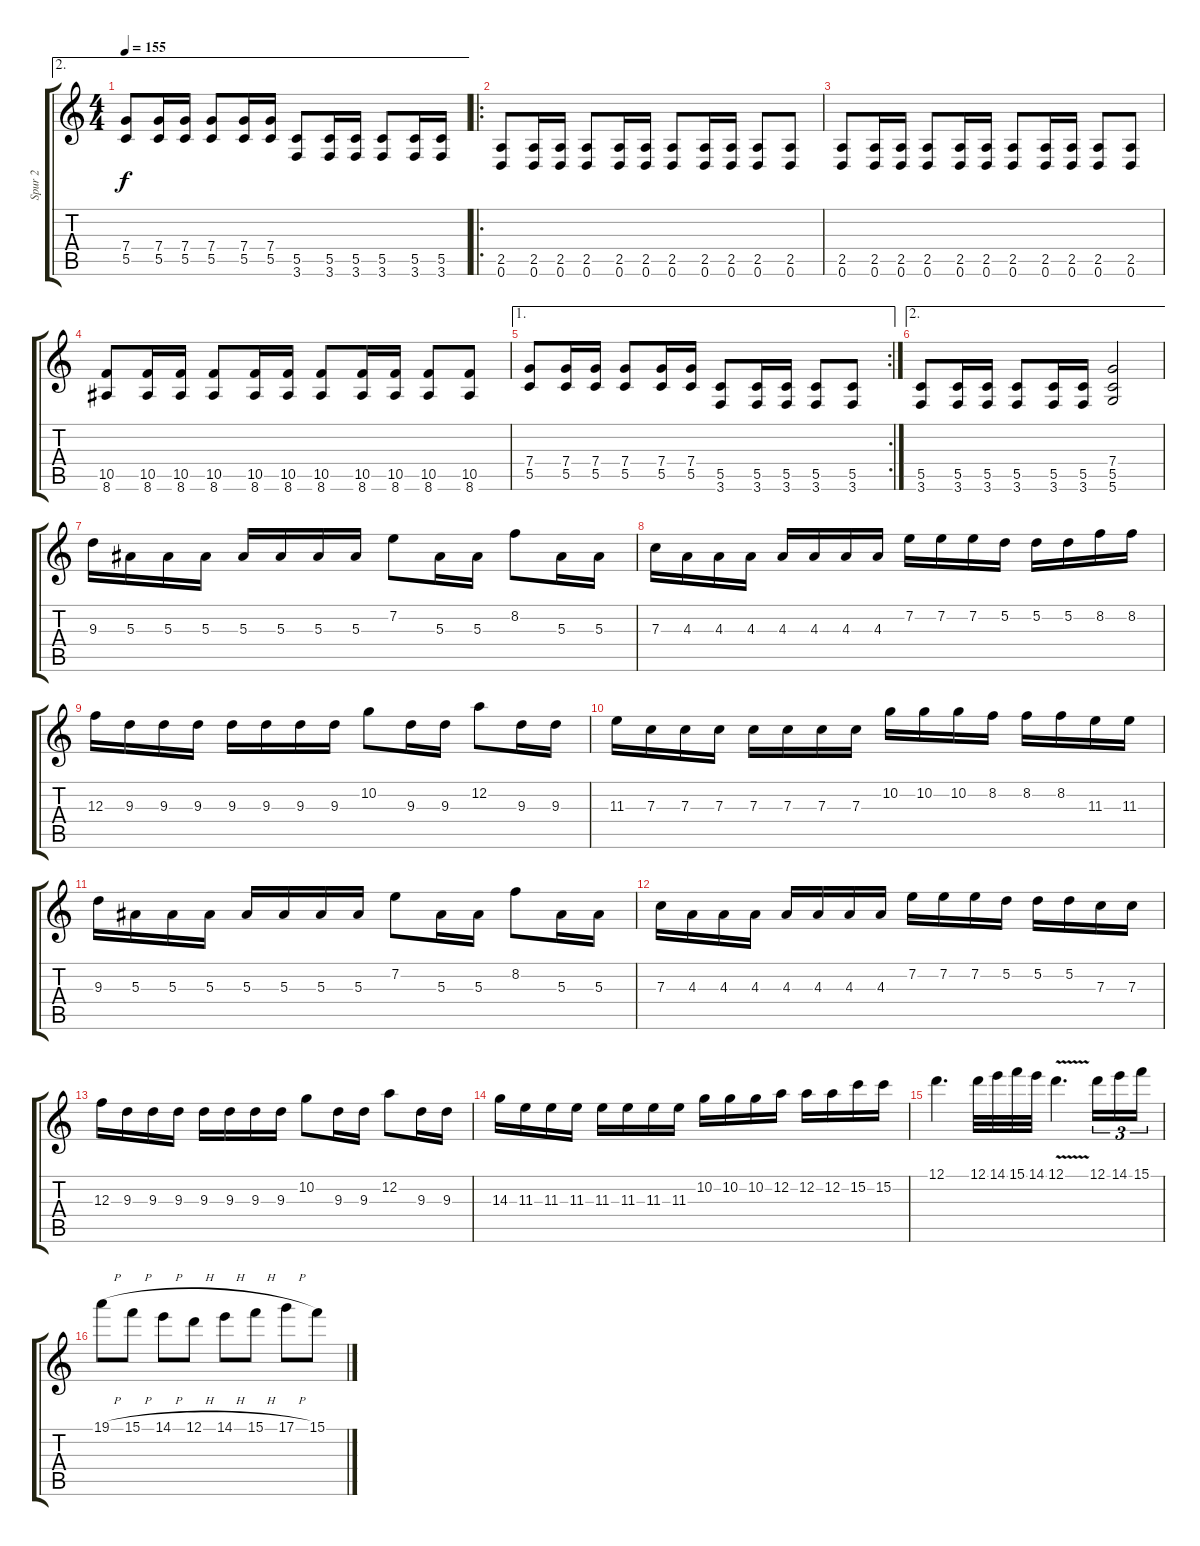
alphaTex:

\track ("Spur 2" "Spur 2") {instrument distortionguitar}
\staff {score tabs}
\tuning (D4 A3 F3 C3 G2 D2) {hide}
\ae 2
\ts (4 4)
\tempo 155
\clef g2
\ks c
(7.4 5.5).8{dy f} (7.4 5.5).16 (7.4 5.5).16 (7.4 5.5).8 (7.4 5.5).16 (7.4 5.5).16 (5.5 3.6).8 (5.5 3.6).16 (5.5 3.6).16 (5.5 3.6).8 (5.5 3.6).16 (5.5 3.6).16 |
\ro
(2.5 0.6).8 (2.5 0.6).16 (2.5 0.6).16 (2.5 0.6).8 (2.5 0.6).16 (2.5 0.6).16 (2.5 0.6).8 (2.5 0.6).16 (2.5 0.6).16 (2.5 0.6).8 (2.5 0.6).8 |
(2.5 0.6).8 (2.5 0.6).16 (2.5 0.6).16 (2.5 0.6).8 (2.5 0.6).16 (2.5 0.6).16 (2.5 0.6).8 (2.5 0.6).16 (2.5 0.6).16 (2.5 0.6).8 (2.5 0.6).8 |
(10.5 8.6).8 (10.5 8.6).16 (10.5 8.6).16 (10.5 8.6).8 (10.5 8.6).16 (10.5 8.6).16 (10.5 8.6).8 (10.5 8.6).16 (10.5 8.6).16 (10.5 8.6).8 (10.5 8.6).8 |
\ae 1
\rc 2
(7.4 5.5).8 (7.4 5.5).16 (7.4 5.5).16 (7.4 5.5).8 (7.4 5.5).16 (7.4 5.5).16 (5.5 3.6).8 (5.5 3.6).16 (5.5 3.6).16 (5.5 3.6).8 (5.5 3.6).8 |
\ae 2
(5.5 3.6).8 (5.5 3.6).16 (5.5 3.6).16 (5.5 3.6).8 (5.5 3.6).16 (5.5 3.6).16 (7.4 5.5 5.6).2 |
9.3.16 5.3.16 5.3.16 5.3.16 5.3.16 5.3.16 5.3.16 5.3.16 7.2.8 5.3.16 5.3.16 8.2.8 5.3.16 5.3.16 |
7.3.16 4.3.16 4.3.16 4.3.16 4.3.16 4.3.16 4.3.16 4.3.16 7.2.16 7.2.16 7.2.16 5.2.16 5.2.16 5.2.16 8.2.16 8.2.16 |
12.3.16 9.3.16 9.3.16 9.3.16 9.3.16 9.3.16 9.3.16 9.3.16 10.2.8 9.3.16 9.3.16 12.2.8 9.3.16 9.3.16 |
11.3.16 7.3.16 7.3.16 7.3.16 7.3.16 7.3.16 7.3.16 7.3.16 10.2.16 10.2.16 10.2.16 8.2.16 8.2.16 8.2.16 11.3.16 11.3.16 |
9.3.16 5.3.16 5.3.16 5.3.16 5.3.16 5.3.16 5.3.16 5.3.16 7.2.8 5.3.16 5.3.16 8.2.8 5.3.16 5.3.16 |
7.3.16 4.3.16 4.3.16 4.3.16 4.3.16 4.3.16 4.3.16 4.3.16 7.2.16 7.2.16 7.2.16 5.2.16 5.2.16 5.2.16 7.3.16 7.3.16 |
12.3.16 9.3.16 9.3.16 9.3.16 9.3.16 9.3.16 9.3.16 9.3.16 10.2.8 9.3.16 9.3.16 12.2.8 9.3.16 9.3.16 |
14.3.16 11.3.16 11.3.16 11.3.16 11.3.16 11.3.16 11.3.16 11.3.16 10.2.16 10.2.16 10.2.16 12.2.16 12.2.16 12.2.16 15.2.16 15.2.16 |
12.1.4{d} 12.1.32 14.1.32 15.1.32 14.1.32 12.1{v}.4{d} 12.1.16{tu (3 2)} 14.1.16{tu (3 2)} 15.1.16{tu (3 2)} |
19.1{h}.8 15.1{h}.8 14.1{h}.8 12.1{h}.8 14.1{h}.8 15.1{h}.8 17.1{h}.8 15.1.8
